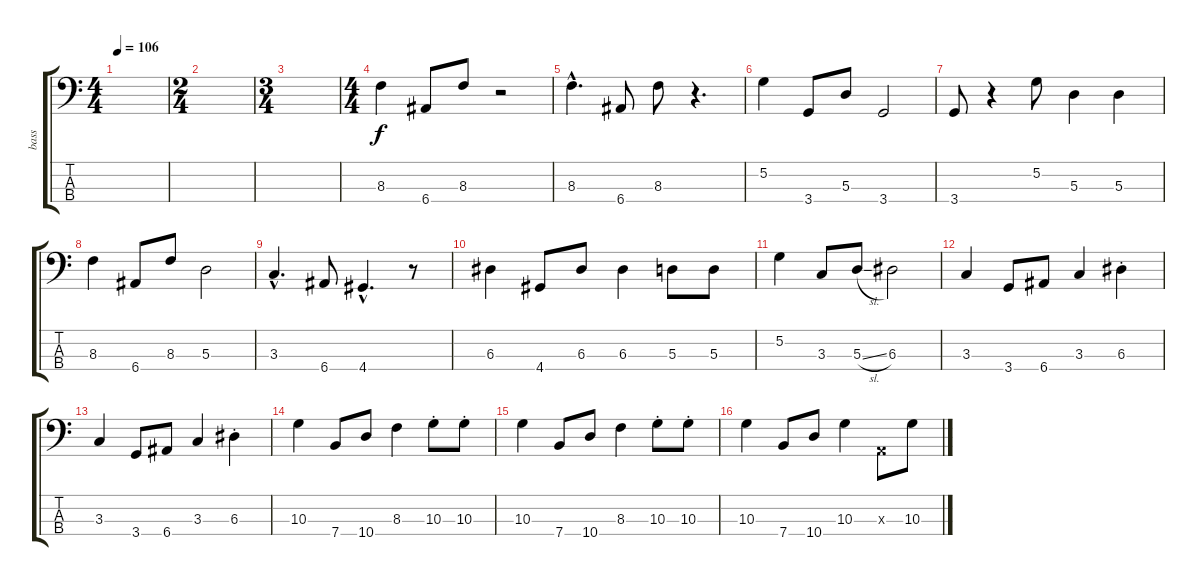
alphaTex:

\track ("bass" "bass") {instrument acousticbass}
\staff {score tabs}
\tuning (G2 D2 A1 E1) {hide}
\ts (4 4)
\tempo 106
\clef f4
\ks c
|
\ts (2 4)
|
\ts (3 4)
|
\ts (4 4)
8.3.4 6.4.8 8.3.8 r.2 |
8.3{hac}.4{d} 6.4.8 8.3.8 r.4{d} |
5.2.4 3.4.8 5.3.8 3.4.2 |
3.4.8 r.4 5.2.8 5.3.4 5.3.4 |
8.3.4 6.4.8 8.3.8 5.3.2 |
3.3{hac}.4{d} 6.4.8 4.4{hac}.4{d} r.8 |
6.3.4 4.4.8 6.3.8 6.3.4 5.3.8 5.3.8 |
5.2.4 3.3.8 5.3{sl}.8 6.3.2 |
3.3.4 3.4.8 6.4.8 3.3.4 6.3{st}.4 |
3.3.4 3.4.8 6.4.8 3.3.4 6.3{st}.4 |
10.3.4 7.4.8 10.4.8 8.3.4 10.3{st}.8 10.3{st}.8 |
10.3.4 7.4.8 10.4.8 8.3.4 10.3{st}.8 10.3{st}.8 |
10.3.4 7.4.8 10.4.8 10.3.4 0.3{x}.8 10.3.8
